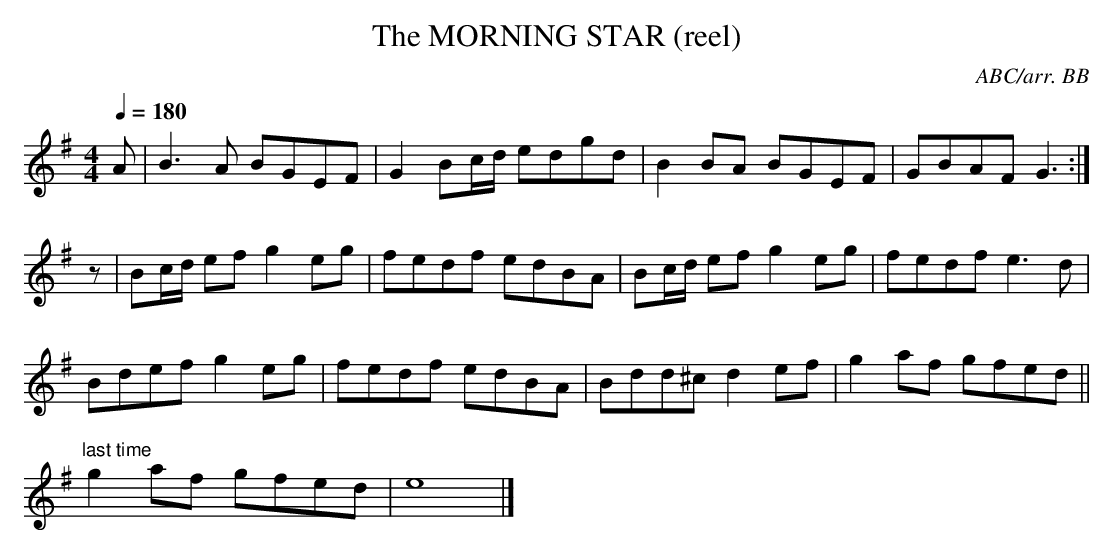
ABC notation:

X:1
T:MORNING STAR (reel), The
C:ABC/arr. BB
M:4/4
L:1/8
Q:1/4=180
K:G
A|B3A BGEF|G2 Bc/d/ edgd|B2BA BGEF|GBAF G3 :|
z|Bc/d/ ef g2eg|fedf edBA|Bc/d/ ef g2eg|fedf e3d|
Bdef g2eg|fedf edBA|Bdd^c d2ef|g2af gfed||"last time"
g2af gfed|e8|]
